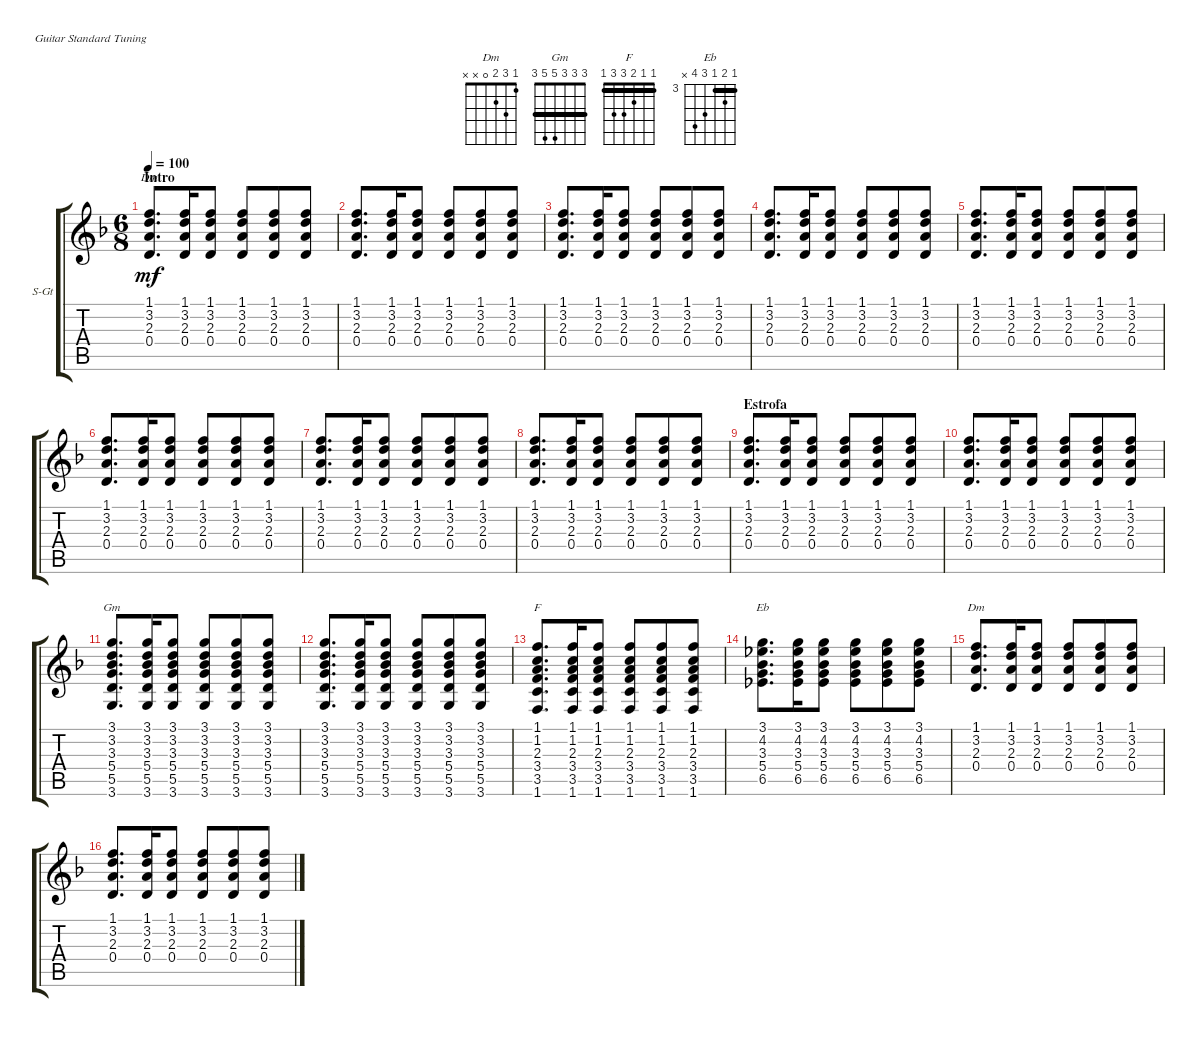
\defaultSystemsLayout 4
\bracketExtendMode groupsimilarinstruments
\firstSystemTrackNameOrientation horizontal
\otherSystemsTrackNameOrientation horizontal
\track ("Acustica" "S-Gt") {instrument acousticguitarsteel}
\staff {score tabs}
\tuning (E4 B3 G3 D3 A2 E2)
\chord ("Dm" 1 3 2 0 x x)
\chord ("Gm" 3 3 3 5 5 3) {barre (3 3 3)}
\chord ("F" 1 1 2 3 3 1) {barre (1 1)}
\chord ("Eb" 3 4 3 5 6 x) {firstfret 3 barre 3}
\ts (6 8)
\section ("" "Intro")
\tempo 100
\clef g2
\ks dminor
(0.4 2.3 3.2 1.1).8{d ch "Dm" dy mf instrument acousticguitarsteel} (0.4 2.3 3.2 1.1).16 (0.4 2.3 3.2 1.1).8 (0.4 2.3 3.2 1.1).8 (0.4 2.3 3.2 1.1).8 (0.4 2.3 3.2 1.1).8 |
(0.4 2.3 3.2 1.1).8{d} (0.4 2.3 3.2 1.1).16 (0.4 2.3 3.2 1.1).8 (0.4 2.3 3.2 1.1).8 (0.4 2.3 3.2 1.1).8 (0.4 2.3 3.2 1.1).8 |
(0.4 2.3 3.2 1.1).8{d} (0.4 2.3 3.2 1.1).16 (0.4 2.3 3.2 1.1).8 (0.4 2.3 3.2 1.1).8 (0.4 2.3 3.2 1.1).8 (0.4 2.3 3.2 1.1).8 |
(0.4 2.3 3.2 1.1).8{d} (0.4 2.3 3.2 1.1).16 (0.4 2.3 3.2 1.1).8 (0.4 2.3 3.2 1.1).8 (0.4 2.3 3.2 1.1).8 (0.4 2.3 3.2 1.1).8 |
(0.4 2.3 3.2 1.1).8{d} (0.4 2.3 3.2 1.1).16 (0.4 2.3 3.2 1.1).8 (0.4 2.3 3.2 1.1).8 (0.4 2.3 3.2 1.1).8 (0.4 2.3 3.2 1.1).8 |
(0.4 2.3 3.2 1.1).8{d} (0.4 2.3 3.2 1.1).16 (0.4 2.3 3.2 1.1).8 (0.4 2.3 3.2 1.1).8 (0.4 2.3 3.2 1.1).8 (0.4 2.3 3.2 1.1).8 |
(0.4 2.3 3.2 1.1).8{d} (0.4 2.3 3.2 1.1).16 (0.4 2.3 3.2 1.1).8 (0.4 2.3 3.2 1.1).8 (0.4 2.3 3.2 1.1).8 (0.4 2.3 3.2 1.1).8 |
(0.4 2.3 3.2 1.1).8{d} (0.4 2.3 3.2 1.1).16 (0.4 2.3 3.2 1.1).8 (0.4 2.3 3.2 1.1).8 (0.4 2.3 3.2 1.1).8 (0.4 2.3 3.2 1.1).8 |
\section ("" "Estrofa")
(0.4 2.3 3.2 1.1).8{d} (0.4 2.3 3.2 1.1).16 (0.4 2.3 3.2 1.1).8 (0.4 2.3 3.2 1.1).8 (0.4 2.3 3.2 1.1).8 (0.4 2.3 3.2 1.1).8 |
(0.4 2.3 3.2 1.1).8{d} (0.4 2.3 3.2 1.1).16 (0.4 2.3 3.2 1.1).8 (0.4 2.3 3.2 1.1).8 (0.4 2.3 3.2 1.1).8 (0.4 2.3 3.2 1.1).8 |
(3.6 5.5 5.4 3.3 3.2 3.1).8{d ch "Gm"} (3.6 5.5 5.4 3.3 3.2 3.1).16 (3.6 5.5 5.4 3.3 3.2 3.1).8 (3.6 5.5 5.4 3.3 3.2 3.1).8 (3.6 5.5 5.4 3.3 3.2 3.1).8 (3.6 5.5 5.4 3.3 3.2 3.1).8 |
(3.6 5.5 5.4 3.3 3.2 3.1).8{d} (3.6 5.5 5.4 3.3 3.2 3.1).16 (3.6 5.5 5.4 3.3 3.2 3.1).8 (3.6 5.5 5.4 3.3 3.2 3.1).8 (3.6 5.5 5.4 3.3 3.2 3.1).8 (3.6 5.5 5.4 3.3 3.2 3.1).8 |
(1.6 3.5 3.4 2.3 1.2 1.1).8{d ch "F"} (1.6 3.5 3.4 2.3 1.2 1.1).16 (1.6 3.5 3.4 2.3 1.2 1.1).8 (1.6 3.5 3.4 2.3 1.2 1.1).8 (1.6 3.5 3.4 2.3 1.2 1.1).8 (1.6 3.5 3.4 2.3 1.2 1.1).8 |
(6.5 5.4 3.3 4.2 3.1).8{d ch "Eb"} (6.5 5.4 3.3 4.2 3.1).16 (6.5 5.4 3.3 4.2 3.1).8 (6.5 5.4 3.3 4.2 3.1).8 (6.5 5.4 3.3 4.2 3.1).8 (6.5 5.4 3.3 4.2 3.1).8 |
(0.4 2.3 3.2 1.1).8{d ch "Dm"} (0.4 2.3 3.2 1.1).16 (0.4 2.3 3.2 1.1).8 (0.4 2.3 3.2 1.1).8 (0.4 2.3 3.2 1.1).8 (0.4 2.3 3.2 1.1).8 |
(0.4 2.3 3.2 1.1).8{d} (0.4 2.3 3.2 1.1).16 (0.4 2.3 3.2 1.1).8 (0.4 2.3 3.2 1.1).8 (0.4 2.3 3.2 1.1).8 (0.4 2.3 3.2 1.1).8
